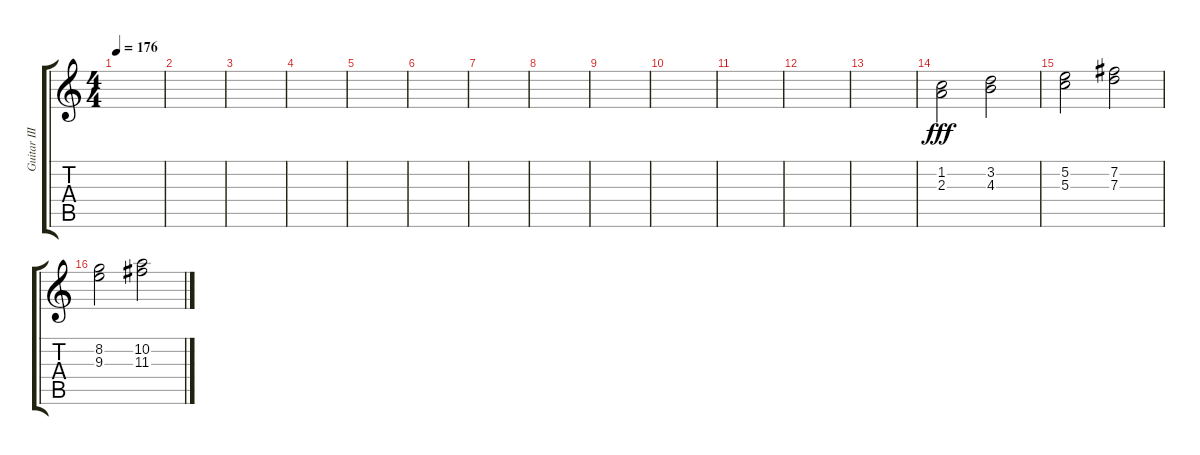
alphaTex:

\track ("Guitar III - overdub" "Guitar III") {instrument overdrivenguitar}
\staff {score tabs}
\tuning (E4 B3 G3 D3 A2 E2) {hide}
\ts (4 4)
\tempo 176
\clef g2
\ks c
|
|
|
|
|
|
|
|
|
|
|
|
|
(1.2 2.3).2{dy fff} (3.2 4.3).2 |
(5.2 5.3).2 (7.2 7.3).2 |
(8.2 9.3).2 (10.2 11.3).2
